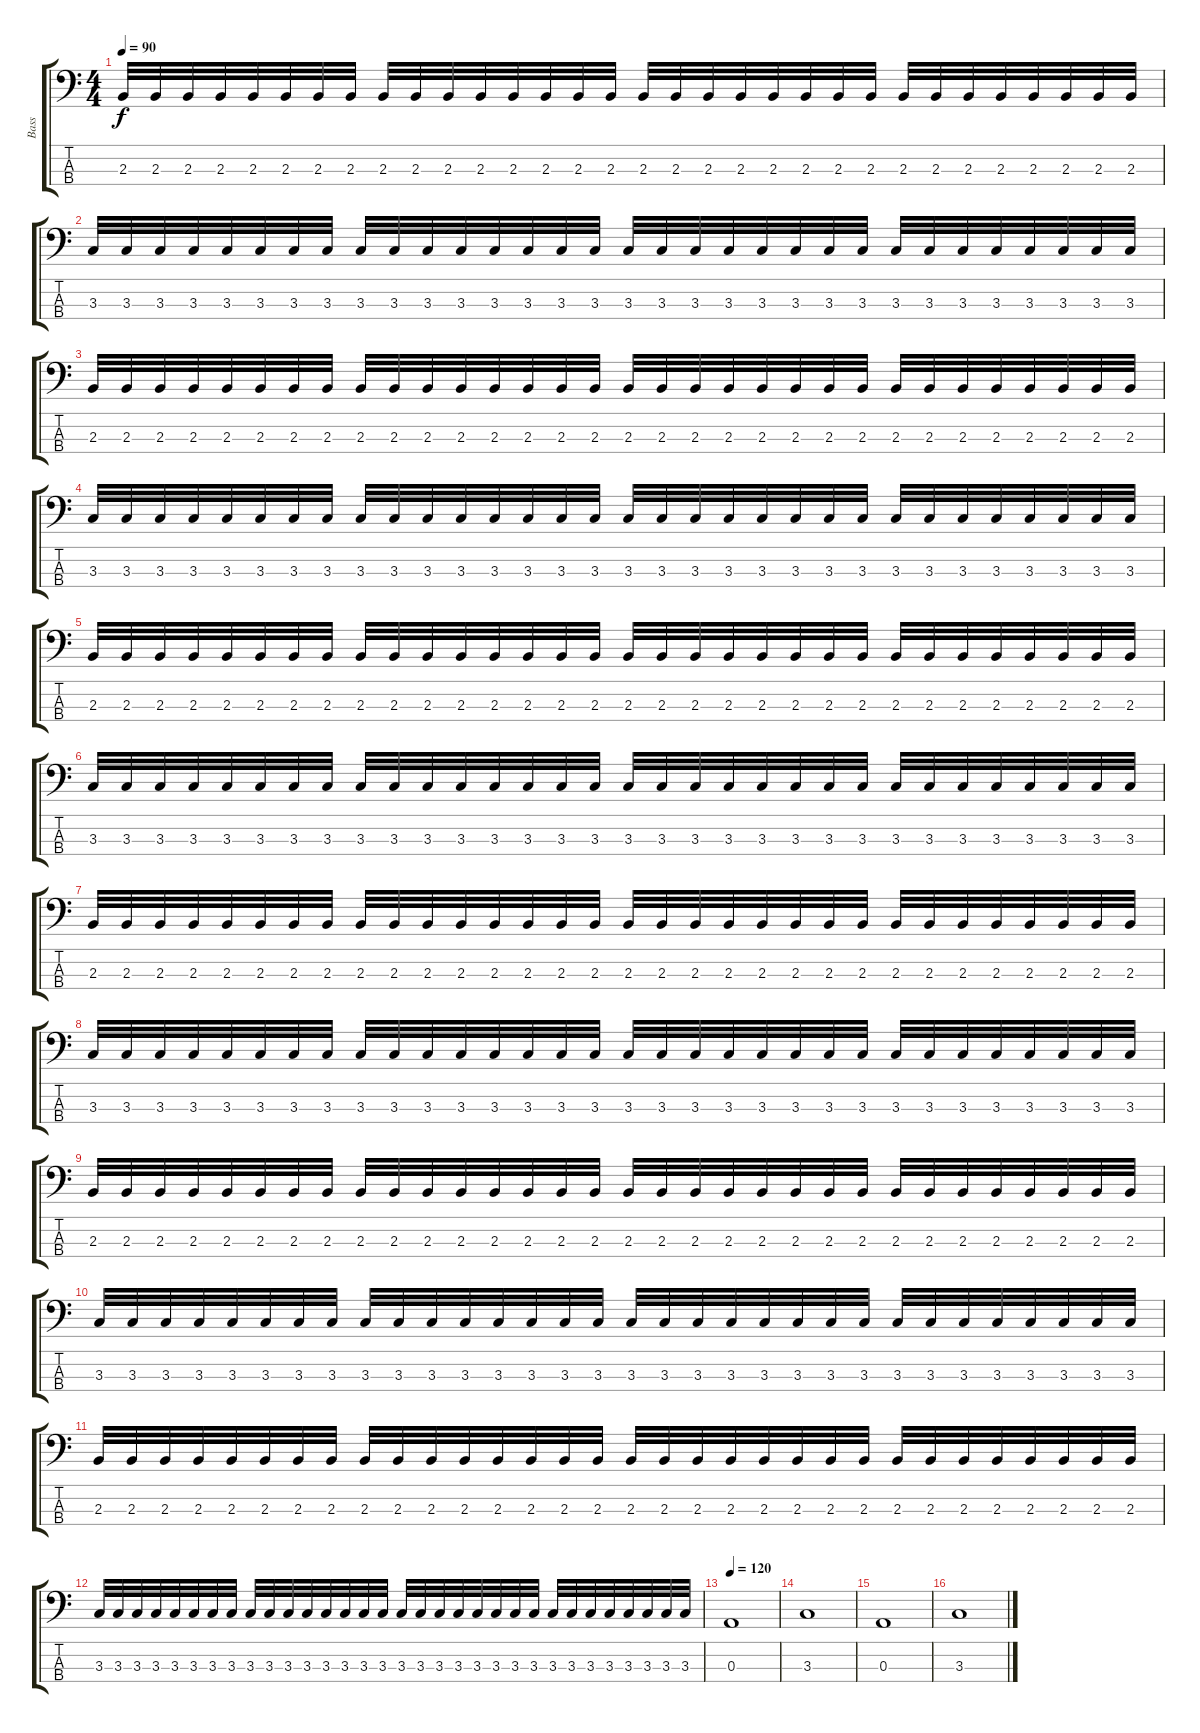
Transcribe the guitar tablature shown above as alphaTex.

\track ("Bass" "Bass") {instrument electricbassfinger}
\staff {score tabs}
\tuning (G2 D2 A1 E1) {hide}
\ts (4 4)
\tempo 90
\clef f4
\ks c
2.3.32{dy f} 2.3.32 2.3.32 2.3.32 2.3.32 2.3.32 2.3.32 2.3.32 2.3.32 2.3.32 2.3.32 2.3.32 2.3.32 2.3.32 2.3.32 2.3.32 2.3.32 2.3.32 2.3.32 2.3.32 2.3.32 2.3.32 2.3.32 2.3.32 2.3.32 2.3.32 2.3.32 2.3.32 2.3.32 2.3.32 2.3.32 2.3.32 |
3.3.32 3.3.32 3.3.32 3.3.32 3.3.32 3.3.32 3.3.32 3.3.32 3.3.32 3.3.32 3.3.32 3.3.32 3.3.32 3.3.32 3.3.32 3.3.32 3.3.32 3.3.32 3.3.32 3.3.32 3.3.32 3.3.32 3.3.32 3.3.32 3.3.32 3.3.32 3.3.32 3.3.32 3.3.32 3.3.32 3.3.32 3.3.32 |
2.3.32 2.3.32 2.3.32 2.3.32 2.3.32 2.3.32 2.3.32 2.3.32 2.3.32 2.3.32 2.3.32 2.3.32 2.3.32 2.3.32 2.3.32 2.3.32 2.3.32 2.3.32 2.3.32 2.3.32 2.3.32 2.3.32 2.3.32 2.3.32 2.3.32 2.3.32 2.3.32 2.3.32 2.3.32 2.3.32 2.3.32 2.3.32 |
3.3.32 3.3.32 3.3.32 3.3.32 3.3.32 3.3.32 3.3.32 3.3.32 3.3.32 3.3.32 3.3.32 3.3.32 3.3.32 3.3.32 3.3.32 3.3.32 3.3.32 3.3.32 3.3.32 3.3.32 3.3.32 3.3.32 3.3.32 3.3.32 3.3.32 3.3.32 3.3.32 3.3.32 3.3.32 3.3.32 3.3.32 3.3.32 |
2.3.32 2.3.32 2.3.32 2.3.32 2.3.32 2.3.32 2.3.32 2.3.32 2.3.32 2.3.32 2.3.32 2.3.32 2.3.32 2.3.32 2.3.32 2.3.32 2.3.32 2.3.32 2.3.32 2.3.32 2.3.32 2.3.32 2.3.32 2.3.32 2.3.32 2.3.32 2.3.32 2.3.32 2.3.32 2.3.32 2.3.32 2.3.32 |
3.3.32 3.3.32 3.3.32 3.3.32 3.3.32 3.3.32 3.3.32 3.3.32 3.3.32 3.3.32 3.3.32 3.3.32 3.3.32 3.3.32 3.3.32 3.3.32 3.3.32 3.3.32 3.3.32 3.3.32 3.3.32 3.3.32 3.3.32 3.3.32 3.3.32 3.3.32 3.3.32 3.3.32 3.3.32 3.3.32 3.3.32 3.3.32 |
2.3.32 2.3.32 2.3.32 2.3.32 2.3.32 2.3.32 2.3.32 2.3.32 2.3.32 2.3.32 2.3.32 2.3.32 2.3.32 2.3.32 2.3.32 2.3.32 2.3.32 2.3.32 2.3.32 2.3.32 2.3.32 2.3.32 2.3.32 2.3.32 2.3.32 2.3.32 2.3.32 2.3.32 2.3.32 2.3.32 2.3.32 2.3.32 |
3.3.32 3.3.32 3.3.32 3.3.32 3.3.32 3.3.32 3.3.32 3.3.32 3.3.32 3.3.32 3.3.32 3.3.32 3.3.32 3.3.32 3.3.32 3.3.32 3.3.32 3.3.32 3.3.32 3.3.32 3.3.32 3.3.32 3.3.32 3.3.32 3.3.32 3.3.32 3.3.32 3.3.32 3.3.32 3.3.32 3.3.32 3.3.32 |
2.3.32 2.3.32 2.3.32 2.3.32 2.3.32 2.3.32 2.3.32 2.3.32 2.3.32 2.3.32 2.3.32 2.3.32 2.3.32 2.3.32 2.3.32 2.3.32 2.3.32 2.3.32 2.3.32 2.3.32 2.3.32 2.3.32 2.3.32 2.3.32 2.3.32 2.3.32 2.3.32 2.3.32 2.3.32 2.3.32 2.3.32 2.3.32 |
3.3.32 3.3.32 3.3.32 3.3.32 3.3.32 3.3.32 3.3.32 3.3.32 3.3.32 3.3.32 3.3.32 3.3.32 3.3.32 3.3.32 3.3.32 3.3.32 3.3.32 3.3.32 3.3.32 3.3.32 3.3.32 3.3.32 3.3.32 3.3.32 3.3.32 3.3.32 3.3.32 3.3.32 3.3.32 3.3.32 3.3.32 3.3.32 |
2.3.32 2.3.32 2.3.32 2.3.32 2.3.32 2.3.32 2.3.32 2.3.32 2.3.32 2.3.32 2.3.32 2.3.32 2.3.32 2.3.32 2.3.32 2.3.32 2.3.32 2.3.32 2.3.32 2.3.32 2.3.32 2.3.32 2.3.32 2.3.32 2.3.32 2.3.32 2.3.32 2.3.32 2.3.32 2.3.32 2.3.32 2.3.32 |
3.3.32 3.3.32 3.3.32 3.3.32 3.3.32 3.3.32 3.3.32 3.3.32 3.3.32 3.3.32 3.3.32 3.3.32 3.3.32 3.3.32 3.3.32 3.3.32 3.3.32 3.3.32 3.3.32 3.3.32 3.3.32 3.3.32 3.3.32 3.3.32 3.3.32 3.3.32 3.3.32 3.3.32 3.3.32 3.3.32 3.3.32 3.3.32 |
\tempo 120
0.3.1 |
3.3.1 |
0.3.1 |
3.3.1
